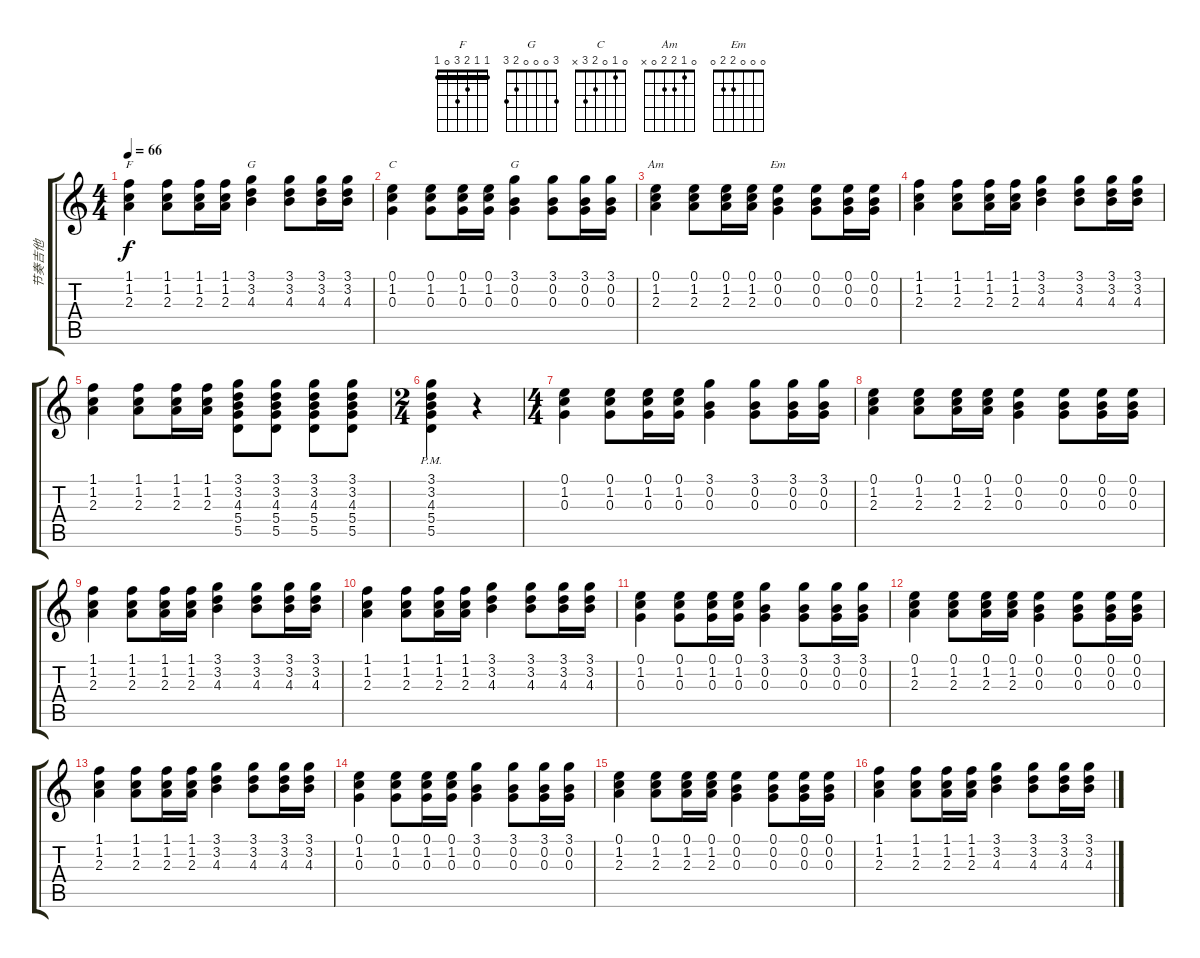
\track ("节奏吉他" "节奏吉他") {instrument acousticguitarsteel}
\staff {score tabs}
\tuning (E4 B3 G3 D3 A2 E2) {hide}
\chord ("F" 1 1 2 3 0 1) {barre 1}
\chord ("G" 3 3 4 5 5 3) {barre 3}
\chord ("C" 0 1 0 2 3 x)
\chord ("G" 3 0 0 0 2 3)
\chord ("Am" 0 1 2 2 0 x)
\chord ("Em" 0 0 0 2 2 0)
\ts (4 4)
\tempo 66
\clef g2
\ks c
(1.1 1.2 2.3).4{ch "F" dy f} (1.1 1.2 2.3).8 (1.1 1.2 2.3).16 (1.1 1.2 2.3).16 (3.1 3.2 4.3).4{ch "G"} (3.1 3.2 4.3).8 (3.1 3.2 4.3).16 (3.1 3.2 4.3).16 |
(0.1 1.2 0.3).4{ch "C"} (0.1 1.2 0.3).8 (0.1 1.2 0.3).16 (0.1 1.2 0.3).16 (3.1 0.2 0.3).4{ch "G"} (3.1 0.2 0.3).8 (3.1 0.2 0.3).16 (3.1 0.2 0.3).16 |
(0.1 1.2 2.3).4{ch "Am"} (0.1 1.2 2.3).8 (0.1 1.2 2.3).16 (0.1 1.2 2.3).16 (0.1 0.2 0.3).4{ch "Em"} (0.1 0.2 0.3).8 (0.1 0.2 0.3).16 (0.1 0.2 0.3).16 |
(1.1 1.2 2.3).4 (1.1 1.2 2.3).8 (1.1 1.2 2.3).16 (1.1 1.2 2.3).16 (3.1 3.2 4.3).4 (3.1 3.2 4.3).8 (3.1 3.2 4.3).16 (3.1 3.2 4.3).16 |
(1.1 1.2 2.3).4 (1.1 1.2 2.3).8 (1.1 1.2 2.3).16 (1.1 1.2 2.3).16 (3.1 3.2 4.3 5.4 5.5).8 (3.1 3.2 4.3 5.4 5.5).8 (3.1 3.2 4.3 5.4 5.5).8 (3.1 3.2 4.3 5.4 5.5).8 |
\ts (2 4)
(3.1{pm} 3.2{pm} 4.3{pm} 5.4{pm} 5.5{pm}).4 r.4 |
\ts (4 4)
(0.1 1.2 0.3).4 (0.1 1.2 0.3).8 (0.1 1.2 0.3).16 (0.1 1.2 0.3).16 (3.1 0.2 0.3).4 (3.1 0.2 0.3).8 (3.1 0.2 0.3).16 (3.1 0.2 0.3).16 |
(0.1 1.2 2.3).4 (0.1 1.2 2.3).8 (0.1 1.2 2.3).16 (0.1 1.2 2.3).16 (0.1 0.2 0.3).4 (0.1 0.2 0.3).8 (0.1 0.2 0.3).16 (0.1 0.2 0.3).16 |
(1.1 1.2 2.3).4 (1.1 1.2 2.3).8 (1.1 1.2 2.3).16 (1.1 1.2 2.3).16 (3.1 3.2 4.3).4 (3.1 3.2 4.3).8 (3.1 3.2 4.3).16 (3.1 3.2 4.3).16 |
(1.1 1.2 2.3).4 (1.1 1.2 2.3).8 (1.1 1.2 2.3).16 (1.1 1.2 2.3).16 (3.1 3.2 4.3).4 (3.1 3.2 4.3).8 (3.1 3.2 4.3).16 (3.1 3.2 4.3).16 |
(0.1 1.2 0.3).4 (0.1 1.2 0.3).8 (0.1 1.2 0.3).16 (0.1 1.2 0.3).16 (3.1 0.2 0.3).4 (3.1 0.2 0.3).8 (3.1 0.2 0.3).16 (3.1 0.2 0.3).16 |
(0.1 1.2 2.3).4 (0.1 1.2 2.3).8 (0.1 1.2 2.3).16 (0.1 1.2 2.3).16 (0.1 0.2 0.3).4 (0.1 0.2 0.3).8 (0.1 0.2 0.3).16 (0.1 0.2 0.3).16 |
(1.1 1.2 2.3).4 (1.1 1.2 2.3).8 (1.1 1.2 2.3).16 (1.1 1.2 2.3).16 (3.1 3.2 4.3).4 (3.1 3.2 4.3).8 (3.1 3.2 4.3).16 (3.1 3.2 4.3).16 |
(0.1 1.2 0.3).4 (0.1 1.2 0.3).8 (0.1 1.2 0.3).16 (0.1 1.2 0.3).16 (3.1 0.2 0.3).4 (3.1 0.2 0.3).8 (3.1 0.2 0.3).16 (3.1 0.2 0.3).16 |
(0.1 1.2 2.3).4 (0.1 1.2 2.3).8 (0.1 1.2 2.3).16 (0.1 1.2 2.3).16 (0.1 0.2 0.3).4 (0.1 0.2 0.3).8 (0.1 0.2 0.3).16 (0.1 0.2 0.3).16 |
(1.1 1.2 2.3).4 (1.1 1.2 2.3).8 (1.1 1.2 2.3).16 (1.1 1.2 2.3).16 (3.1 3.2 4.3).4 (3.1 3.2 4.3).8 (3.1 3.2 4.3).16 (3.1 3.2 4.3).16
